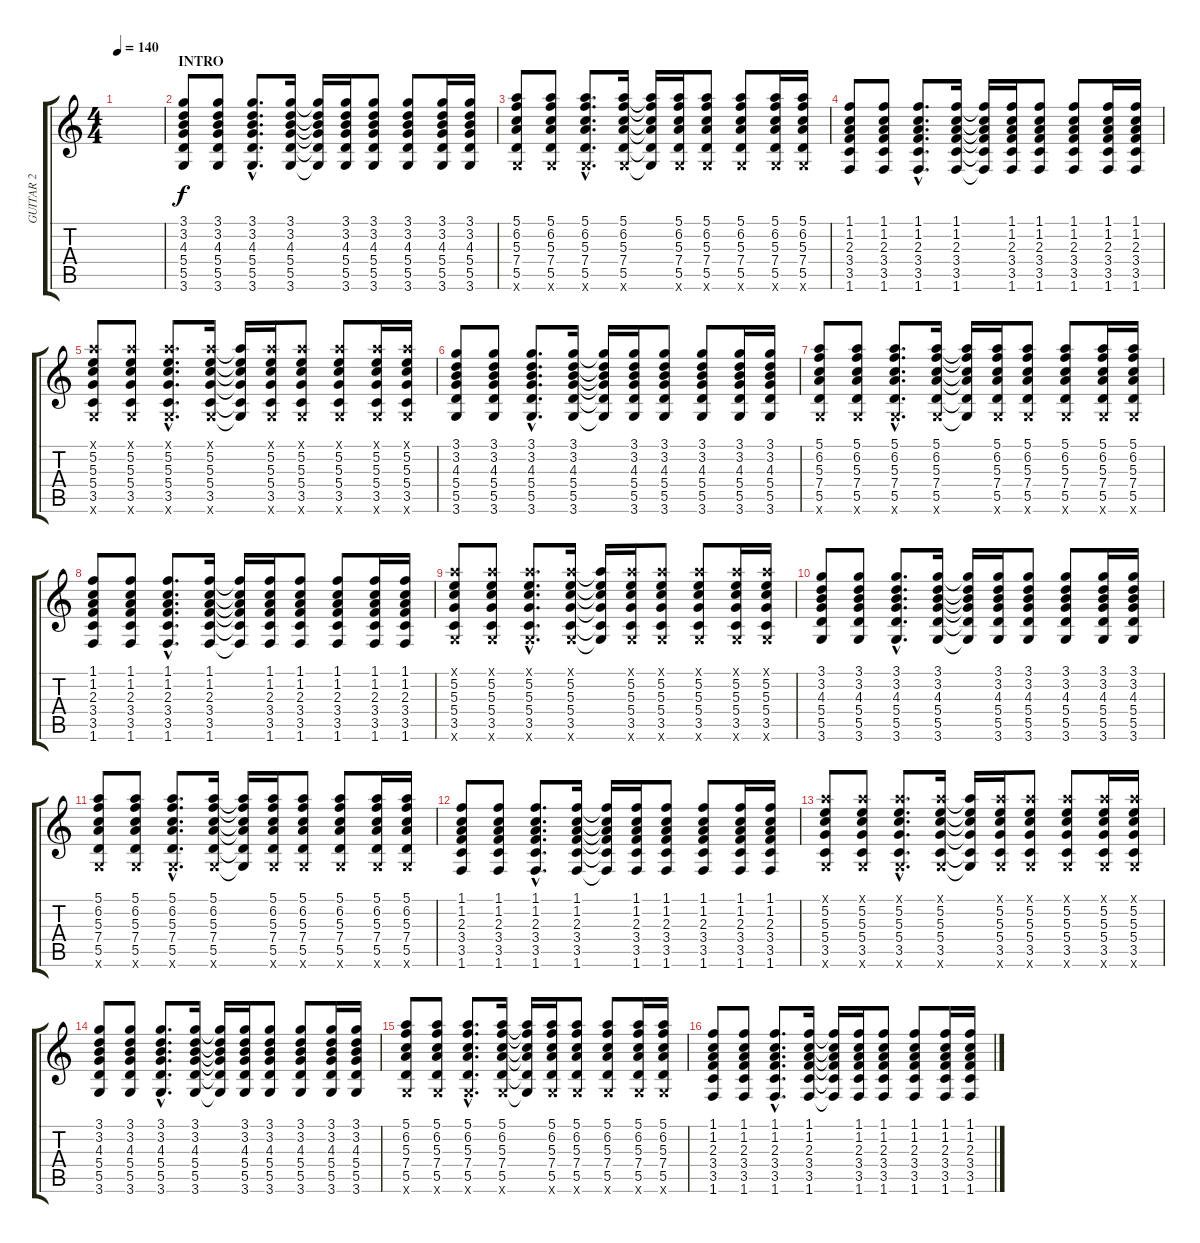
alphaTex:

\track ("GUITAR 2" "GUITAR 2") {instrument acousticguitarnylon}
\staff {score tabs}
\tuning (E4 B3 G3 D3 A2 E2) {hide}
\ts (4 4)
\tempo 140
\clef g2
\ks c
|
\section ("" "INTRO")
(3.1 3.2 4.3 5.4 5.5 3.6).8{volume 10 instrument acousticguitarnylon} (3.1 3.2 4.3 5.4 5.5 3.6).8 (3.1{hac} 3.2{hac} 4.3{hac} 5.4{hac} 5.5{hac} 3.6{hac}).8{d} (3.1 3.2 4.3 5.4 5.5 3.6).16 (3.1{t} 3.2{t} 4.3{t} 5.4{t} 5.5{t} 3.6{t}).16 (3.1 3.2 4.3 5.4 5.5 3.6).16 (3.1 3.2 4.3 5.4 5.5 3.6).8 (3.1 3.2 4.3 5.4 5.5 3.6).8 (3.1 3.2 4.3 5.4 5.5 3.6).16 (3.1 3.2 4.3 5.4 5.5 3.6).16 |
(5.1 6.2 5.3 7.4 5.5 3.6{x}).8 (5.1 6.2 5.3 7.4 5.5 3.6{x}).8 (5.1{hac} 6.2{hac} 5.3{hac} 7.4{hac} 5.5{hac} 3.6{hac x}).8{d} (5.1 6.2 5.3 7.4 5.5 3.6{x}).16 (5.1{t} 6.2{t} 5.3{t} 7.4{t} 5.5{t} 3.6{t}).16 (5.1 6.2 5.3 7.4 5.5 3.6{x}).16 (5.1 6.2 5.3 7.4 5.5 3.6{x}).8 (5.1 6.2 5.3 7.4 5.5 3.6{x}).8 (5.1 6.2 5.3 7.4 5.5 3.6{x}).16 (5.1 6.2 5.3 7.4 5.5 3.6{x}).16 |
(1.1 1.2 2.3 3.4 3.5 1.6).8 (1.1 1.2 2.3 3.4 3.5 1.6).8 (1.1{hac} 1.2{hac} 2.3{hac} 3.4{hac} 3.5{hac} 1.6{hac}).8{d} (1.1 1.2 2.3 3.4 3.5 1.6).16 (1.1{t} 1.2{t} 2.3{t} 3.4{t} 3.5{t} 1.6{t}).16 (1.1 1.2 2.3 3.4 3.5 1.6).16 (1.1 1.2 2.3 3.4 3.5 1.6).8 (1.1 1.2 2.3 3.4 3.5 1.6).8 (1.1 1.2 2.3 3.4 3.5 1.6).16 (1.1 1.2 2.3 3.4 3.5 1.6).16 |
(5.1{x} 5.2 5.3 5.4 3.5 3.6{x}).8 (5.1{x} 5.2 5.3 5.4 3.5 3.6{x}).8 (5.1{hac x} 5.2{hac} 5.3{hac} 5.4{hac} 3.5{hac} 3.6{hac x}).8{d} (5.1{x} 5.2 5.3 5.4 3.5 3.6{x}).16 (5.1{t} 5.2{t} 5.3{t} 5.4{t} 3.5{t} 3.6{t}).16 (5.1{x} 5.2 5.3 5.4 3.5 3.6{x}).16 (5.1{x} 5.2 5.3 5.4 3.5 3.6{x}).8 (5.1{x} 5.2 5.3 5.4 3.5 3.6{x}).8 (5.1{x} 5.2 5.3 5.4 3.5 3.6{x}).16 (5.1{x} 5.2 5.3 5.4 3.5 3.6{x}).16 |
(3.1 3.2 4.3 5.4 5.5 3.6).8 (3.1 3.2 4.3 5.4 5.5 3.6).8 (3.1{hac} 3.2{hac} 4.3{hac} 5.4{hac} 5.5{hac} 3.6{hac}).8{d} (3.1 3.2 4.3 5.4 5.5 3.6).16 (3.1{t} 3.2{t} 4.3{t} 5.4{t} 5.5{t} 3.6{t}).16 (3.1 3.2 4.3 5.4 5.5 3.6).16 (3.1 3.2 4.3 5.4 5.5 3.6).8 (3.1 3.2 4.3 5.4 5.5 3.6).8 (3.1 3.2 4.3 5.4 5.5 3.6).16 (3.1 3.2 4.3 5.4 5.5 3.6).16 |
(5.1 6.2 5.3 7.4 5.5 3.6{x}).8 (5.1 6.2 5.3 7.4 5.5 3.6{x}).8 (5.1{hac} 6.2{hac} 5.3{hac} 7.4{hac} 5.5{hac} 3.6{hac x}).8{d} (5.1 6.2 5.3 7.4 5.5 3.6{x}).16 (5.1{t} 6.2{t} 5.3{t} 7.4{t} 5.5{t} 3.6{t}).16 (5.1 6.2 5.3 7.4 5.5 3.6{x}).16 (5.1 6.2 5.3 7.4 5.5 3.6{x}).8 (5.1 6.2 5.3 7.4 5.5 3.6{x}).8 (5.1 6.2 5.3 7.4 5.5 3.6{x}).16 (5.1 6.2 5.3 7.4 5.5 3.6{x}).16 |
(1.1 1.2 2.3 3.4 3.5 1.6).8 (1.1 1.2 2.3 3.4 3.5 1.6).8 (1.1{hac} 1.2{hac} 2.3{hac} 3.4{hac} 3.5{hac} 1.6{hac}).8{d} (1.1 1.2 2.3 3.4 3.5 1.6).16 (1.1{t} 1.2{t} 2.3{t} 3.4{t} 3.5{t} 1.6{t}).16 (1.1 1.2 2.3 3.4 3.5 1.6).16 (1.1 1.2 2.3 3.4 3.5 1.6).8 (1.1 1.2 2.3 3.4 3.5 1.6).8 (1.1 1.2 2.3 3.4 3.5 1.6).16 (1.1 1.2 2.3 3.4 3.5 1.6).16 |
(5.1{x} 5.2 5.3 5.4 3.5 3.6{x}).8 (5.1{x} 5.2 5.3 5.4 3.5 3.6{x}).8 (5.1{hac x} 5.2{hac} 5.3{hac} 5.4{hac} 3.5{hac} 3.6{hac x}).8{d} (5.1{x} 5.2 5.3 5.4 3.5 3.6{x}).16 (5.1{t} 5.2{t} 5.3{t} 5.4{t} 3.5{t} 3.6{t}).16 (5.1{x} 5.2 5.3 5.4 3.5 3.6{x}).16 (5.1{x} 5.2 5.3 5.4 3.5 3.6{x}).8 (5.1{x} 5.2 5.3 5.4 3.5 3.6{x}).8 (5.1{x} 5.2 5.3 5.4 3.5 3.6{x}).16 (5.1{x} 5.2 5.3 5.4 3.5 3.6{x}).16 |
(3.1 3.2 4.3 5.4 5.5 3.6).8 (3.1 3.2 4.3 5.4 5.5 3.6).8 (3.1{hac} 3.2{hac} 4.3{hac} 5.4{hac} 5.5{hac} 3.6{hac}).8{d} (3.1 3.2 4.3 5.4 5.5 3.6).16 (3.1{t} 3.2{t} 4.3{t} 5.4{t} 5.5{t} 3.6{t}).16 (3.1 3.2 4.3 5.4 5.5 3.6).16 (3.1 3.2 4.3 5.4 5.5 3.6).8 (3.1 3.2 4.3 5.4 5.5 3.6).8 (3.1 3.2 4.3 5.4 5.5 3.6).16 (3.1 3.2 4.3 5.4 5.5 3.6).16 |
(5.1 6.2 5.3 7.4 5.5 3.6{x}).8 (5.1 6.2 5.3 7.4 5.5 3.6{x}).8 (5.1{hac} 6.2{hac} 5.3{hac} 7.4{hac} 5.5{hac} 3.6{hac x}).8{d} (5.1 6.2 5.3 7.4 5.5 3.6{x}).16 (5.1{t} 6.2{t} 5.3{t} 7.4{t} 5.5{t} 3.6{t}).16 (5.1 6.2 5.3 7.4 5.5 3.6{x}).16 (5.1 6.2 5.3 7.4 5.5 3.6{x}).8 (5.1 6.2 5.3 7.4 5.5 3.6{x}).8 (5.1 6.2 5.3 7.4 5.5 3.6{x}).16 (5.1 6.2 5.3 7.4 5.5 3.6{x}).16 |
(1.1 1.2 2.3 3.4 3.5 1.6).8 (1.1 1.2 2.3 3.4 3.5 1.6).8 (1.1{hac} 1.2{hac} 2.3{hac} 3.4{hac} 3.5{hac} 1.6{hac}).8{d} (1.1 1.2 2.3 3.4 3.5 1.6).16 (1.1{t} 1.2{t} 2.3{t} 3.4{t} 3.5{t} 1.6{t}).16 (1.1 1.2 2.3 3.4 3.5 1.6).16 (1.1 1.2 2.3 3.4 3.5 1.6).8 (1.1 1.2 2.3 3.4 3.5 1.6).8 (1.1 1.2 2.3 3.4 3.5 1.6).16 (1.1 1.2 2.3 3.4 3.5 1.6).16 |
(5.1{x} 5.2 5.3 5.4 3.5 3.6{x}).8 (5.1{x} 5.2 5.3 5.4 3.5 3.6{x}).8 (5.1{hac x} 5.2{hac} 5.3{hac} 5.4{hac} 3.5{hac} 3.6{hac x}).8{d} (5.1{x} 5.2 5.3 5.4 3.5 3.6{x}).16 (5.1{t} 5.2{t} 5.3{t} 5.4{t} 3.5{t} 3.6{t}).16 (5.1{x} 5.2 5.3 5.4 3.5 3.6{x}).16 (5.1{x} 5.2 5.3 5.4 3.5 3.6{x}).8 (5.1{x} 5.2 5.3 5.4 3.5 3.6{x}).8 (5.1{x} 5.2 5.3 5.4 3.5 3.6{x}).16 (5.1{x} 5.2 5.3 5.4 3.5 3.6{x}).16 |
(3.1 3.2 4.3 5.4 5.5 3.6).8 (3.1 3.2 4.3 5.4 5.5 3.6).8 (3.1{hac} 3.2{hac} 4.3{hac} 5.4{hac} 5.5{hac} 3.6{hac}).8{d} (3.1 3.2 4.3 5.4 5.5 3.6).16 (3.1{t} 3.2{t} 4.3{t} 5.4{t} 5.5{t} 3.6{t}).16 (3.1 3.2 4.3 5.4 5.5 3.6).16 (3.1 3.2 4.3 5.4 5.5 3.6).8 (3.1 3.2 4.3 5.4 5.5 3.6).8 (3.1 3.2 4.3 5.4 5.5 3.6).16 (3.1 3.2 4.3 5.4 5.5 3.6).16 |
(5.1 6.2 5.3 7.4 5.5 3.6{x}).8 (5.1 6.2 5.3 7.4 5.5 3.6{x}).8 (5.1{hac} 6.2{hac} 5.3{hac} 7.4{hac} 5.5{hac} 3.6{hac x}).8{d} (5.1 6.2 5.3 7.4 5.5 3.6{x}).16 (5.1{t} 6.2{t} 5.3{t} 7.4{t} 5.5{t} 3.6{t}).16 (5.1 6.2 5.3 7.4 5.5 3.6{x}).16 (5.1 6.2 5.3 7.4 5.5 3.6{x}).8 (5.1 6.2 5.3 7.4 5.5 3.6{x}).8 (5.1 6.2 5.3 7.4 5.5 3.6{x}).16 (5.1 6.2 5.3 7.4 5.5 3.6{x}).16 |
(1.1 1.2 2.3 3.4 3.5 1.6).8 (1.1 1.2 2.3 3.4 3.5 1.6).8 (1.1{hac} 1.2{hac} 2.3{hac} 3.4{hac} 3.5{hac} 1.6{hac}).8{d} (1.1 1.2 2.3 3.4 3.5 1.6).16 (1.1{t} 1.2{t} 2.3{t} 3.4{t} 3.5{t} 1.6{t}).16 (1.1 1.2 2.3 3.4 3.5 1.6).16 (1.1 1.2 2.3 3.4 3.5 1.6).8 (1.1 1.2 2.3 3.4 3.5 1.6).8 (1.1 1.2 2.3 3.4 3.5 1.6).16 (1.1 1.2 2.3 3.4 3.5 1.6).16
